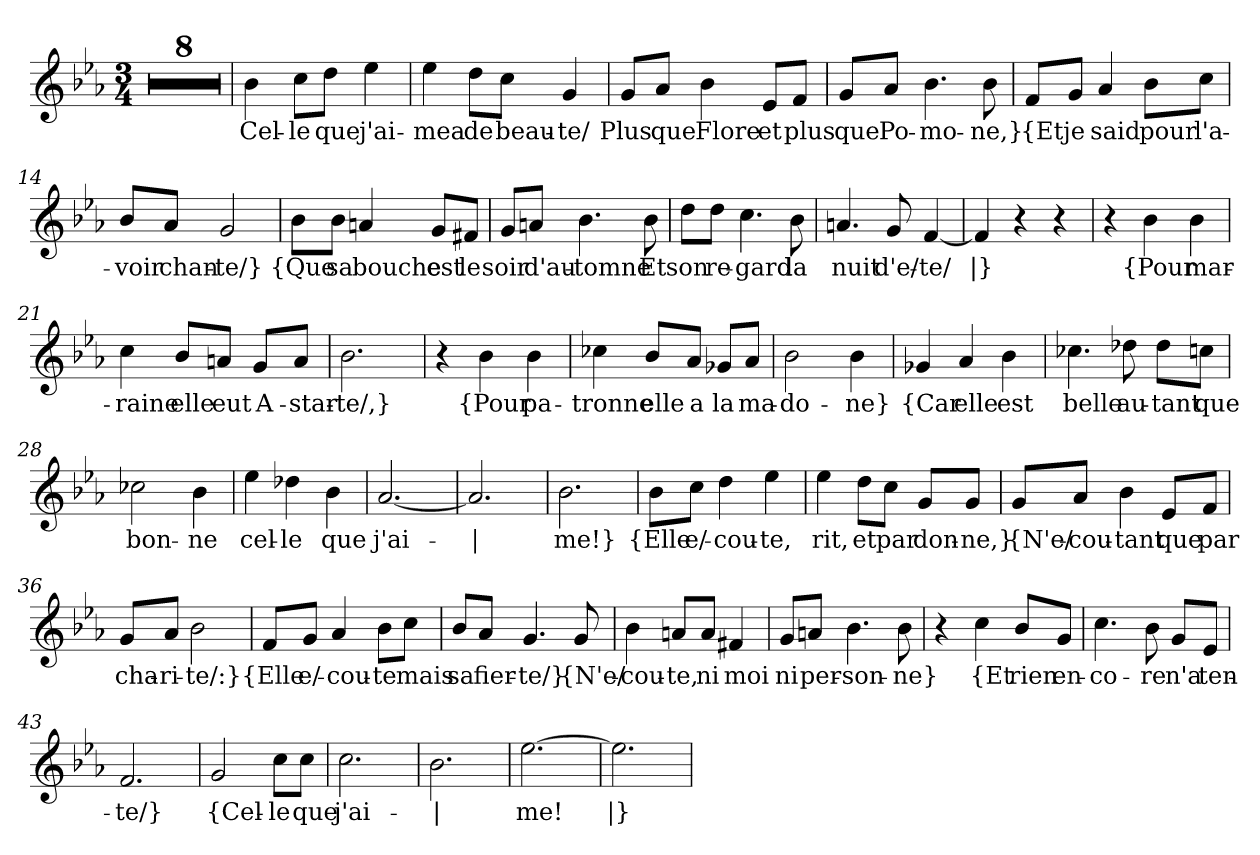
**kern	**text
*part1	*part1
*staff1	*staff1
*clefG2	*
*k[b-e-a-]	*
*M3/4	*
=1	=1
2.r	.
=2	=2
2.r	.
=3	=3
2.r	.
=4	=4
2.r	.
=5	=5
2.r	.
=6	=6
2.r	.
=7	=7
2.r	.
=8	=8
2.r	.
=9	=9
!	!LO:LY:b
4b-\	Cel-
!	!LO:LY:b
8cc\L	-le
!	!LO:LY:b
8dd\J	que
!	!LO:LY:b
4ee-\	j'ai-
=10	=10
!	!LO:LY:b
4ee-\	-mea
!	!LO:LY:b
8dd\L	de
!	!LO:LY:b
8cc\J	beau-
!	!LO:LY:b
4g/	-te/
!!LO:LB:g=z
=11	=11
!	!LO:LY:b
8g/L	Plus
!	!LO:LY:b
8a-/J	que
!	!LO:LY:b
4b-\	Flore
!	!LO:LY:b
8e-/L	et
!	!LO:LY:b
8f/J	plus
=12	=12
!	!LO:LY:b
8g/L	que
!	!LO:LY:b
8a-/J	Po-
!	!LO:LY:b
4.b-\	-mo-
!	!LO:LY:b
8b-\	-ne,}
=13	=13
!	!LO:LY:b
8f/L	{Et
!	!LO:LY:b
8g/J	je
!	!LO:LY:b
4a-/	said
!	!LO:LY:b
8b-\L	pour
!	!LO:LY:b
8cc\J	l'a-
=14	=14
!	!LO:LY:b
8b-/L	-voir
!	!LO:LY:b
8a-/J	chan-
!	!LO:LY:b
2g/	-te/}
!!LO:LB:g=z
=15	=15
!	!LO:LY:b
8b-\L	{Que
!	!LO:LY:b
8b-\J	sa
!	!LO:LY:b
4an/	bouche
!	!LO:LY:b
8g/L	est
!	!LO:LY:b
8f#X/J	le
=16	=16
!	!LO:LY:b
8g/L	soir
!	!LO:LY:b
8an/J	d'au-
!	!LO:LY:b
4.b-\	-tomne
!	!LO:LY:b
8b-\	Et
=17	=17
!	!LO:LY:b
8dd\L	son
!	!LO:LY:b
8dd\J	re-
!	!LO:LY:b
4.cc\	-gard
!	!LO:LY:b
8b-\	la
=18	=18
!	!LO:LY:b
4.an/	nuit
!	!LO:LY:b
8g/	d'e/-
!	!LO:LY:b
[4f/	-te/
=19	=19
!	!LO:LY:b
4f/]	|}
4r	.
4r	.
=20	=20
4r	.
!	!LO:LY:b
4b-\	{Pour
!	!LO:LY:b
4b-\	mar-
!!LO:LB:g=z
=21	=21
!	!LO:LY:b
4cc\	-raine
!	!LO:LY:b
8b-/L	elle
!	!LO:LY:b
8an/J	eut
!	!LO:LY:b
8g/L	A-
!	!LO:LY:b
8a/J	-star-
=22	=22
!	!LO:LY:b
2.b-\	-te/,}
=23	=23
4r	.
!	!LO:LY:b
4b-\	{Pour
!	!LO:LY:b
4b-\	pa-
=24	=24
!	!LO:LY:b
4cc-X\	-tronne
!	!LO:LY:b
8b-/L	elle
!	!LO:LY:b
8a-/J	a
!	!LO:LY:b
8g-X/L	la
!	!LO:LY:b
8a-/J	ma-
=25	=25
!	!LO:LY:b
2b-\	-do-
!	!LO:LY:b
4b-\	-ne}
=26	=26
!	!LO:LY:b
4g-X/	{Car
!	!LO:LY:b
4a-/	elle
!	!LO:LY:b
4b-\	est
!!LO:LB:g=z
=27	=27
!	!LO:LY:b
4.cc-X\	belle
!	!LO:LY:b
8dd-X\	au-
!	!LO:LY:b
8dd-\L	-tant
!	!LO:LY:b
8ccn\J	que
=28	=28
!	!LO:LY:b
2cc-X\	bon-
!	!LO:LY:b
4b-\	-ne
=29	=29
!	!LO:LY:b
4ee-\	cel-
!	!LO:LY:b
4dd-X\	-le
!	!LO:LY:b
4b-\	que
=30	=30
!	!LO:LY:b
[2.a-/	j'ai-
=31	=31
!	!LO:LY:b
2.a-/]	|
=32	=32
!	!LO:LY:b
2.b-\	-me!}
=33	=33
!	!LO:LY:b
8b-\L	{Elle
!	!LO:LY:b
8cc\J	e/-
!	!LO:LY:b
4dd\	-cou-
!	!LO:LY:b
4ee-\	-te,
!!LO:LB:g=z
=34	=34
!	!LO:LY:b
4ee-\	rit,
!	!LO:LY:b
8dd\L	et
!	!LO:LY:b
8cc\J	par
!	!LO:LY:b
8g/L	don-
!	!LO:LY:b
8g/J	-ne,}
=35	=35
!	!LO:LY:b
8g/L	{N'e/-
!	!LO:LY:b
8a-/J	-cou-
!	!LO:LY:b
4b-\	-tant
!	!LO:LY:b
8e-/L	que
!	!LO:LY:b
8f/J	par
=36	=36
!	!LO:LY:b
8g/L	cha-
!	!LO:LY:b
8a-/J	-ri-
!	!LO:LY:b
2b-\	-te/:}
=37	=37
!	!LO:LY:b
8f/L	{Elle
!	!LO:LY:b
8g/J	e/-
!	!LO:LY:b
4a-/	-cou-
!	!LO:LY:b
8b-\L	-te
!	!LO:LY:b
8cc\J	mais
!!LO:LB:g=z
=38	=38
!	!LO:LY:b
8b-/L	sa
!	!LO:LY:b
8a-/J	fier-
!	!LO:LY:b
4.g/	-te/}
!	!LO:LY:b
8g/	{N'e/-
=39	=39
!	!LO:LY:b
4b-\	-cou-
!	!LO:LY:b
8an/L	-te,
!	!LO:LY:b
8a/J	-ni
!	!LO:LY:b
4f#X/	moi
=40	=40
!	!LO:LY:b
8g/L	ni
!	!LO:LY:b
8an/J	per-
!	!LO:LY:b
4.b-\	-son-
!	!LO:LY:b
8b-\	-ne}
=41	=41
4r	.
!	!LO:LY:b
4cc\	{Et
!	!LO:LY:b
8b-/L	rien
!	!LO:LY:b
8g/J	en-
=42	=42
!	!LO:LY:b
4.cc\	-co-
!	!LO:LY:b
8b-\	-re
!	!LO:LY:b
8g/L	n'a
!	!LO:LY:b
8e-/J	ten-
=43	=43
!	!LO:LY:b
2.f/	-te/}
!!LO:LB:g=z
=44	=44
!	!LO:LY:b
2g/	{Cel-
!	!LO:LY:b
8cc\L	-le
!	!LO:LY:b
8cc\J	que
=45	=45
!	!LO:LY:b
2.cc\	j'ai-
=46	=46
!	!LO:LY:b
2.b-\	|
=47	=47
!	!LO:LY:b
[2.ee-\	-me!
=48	=48
!	!LO:LY:b
2.ee-\]	|}
=	=
*-	*-
